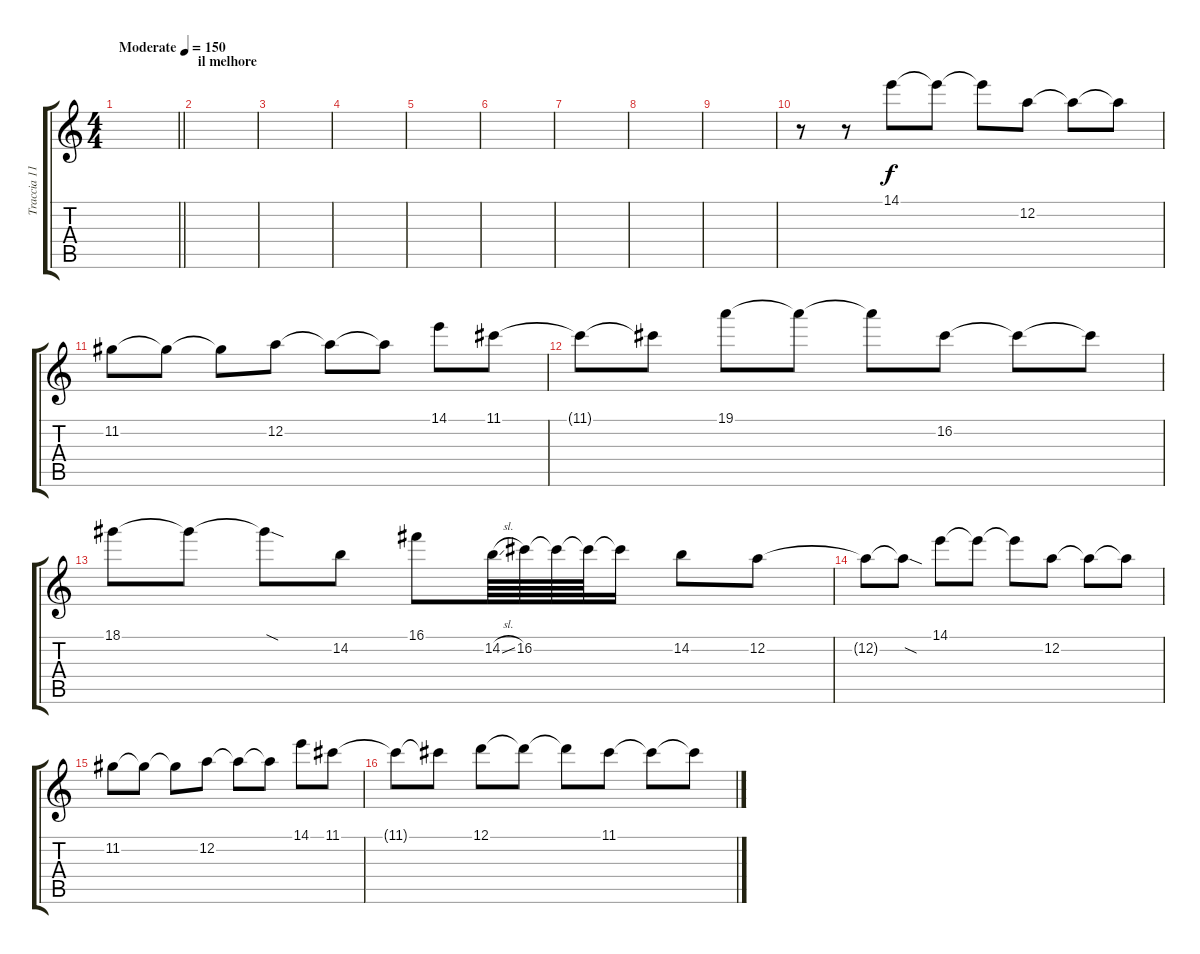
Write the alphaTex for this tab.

\track ("Traccia 11" "Traccia 11") {instrument distortionguitar}
\staff {score tabs}
\tuning (D4 A3 F3 C3 G2 D2) {hide}
\ts (4 4)
\tempo (150 "Moderate")
\clef g2
\barLineRight lightlight
\ks c
|
\section ("" "il melhore")
|
|
|
|
|
|
|
|
r.8 r.8 14.1.8 14.1{t}.8 14.1{t}.8 12.2.8 12.2{t}.8 12.2{t}.8 |
11.2.8 11.2{t}.8 11.2{t}.8 12.2.8 12.2{t}.8 12.2{t}.8 14.1.8 11.1.8 |
11.1{t}.8 11.1{t}.8 19.1.8 19.1{t}.8 19.1{t}.8 16.2.8 16.2{t}.8 16.2{t}.8 |
18.1.8 18.1{t}.8 18.1{sod t}.8 14.2.8 16.1.8 14.2{sl}.64 16.2.64 16.2{t}.64 16.2{t}.64 16.2{t}.16 14.2.8 12.2.8 |
12.2{t}.8 12.2{sod t}.8 14.1.8 14.1{t}.8 14.1{t}.8 12.2.8 12.2{t}.8 12.2{t}.8 |
11.2.8 11.2{t}.8 11.2{t}.8 12.2.8 12.2{t}.8 12.2{t}.8 14.1.8 11.1.8 |
11.1{t}.8 11.1{t}.8 12.1.8 12.1{t}.8 12.1{t}.8 11.1.8 11.1{t}.8 11.1{t}.8
